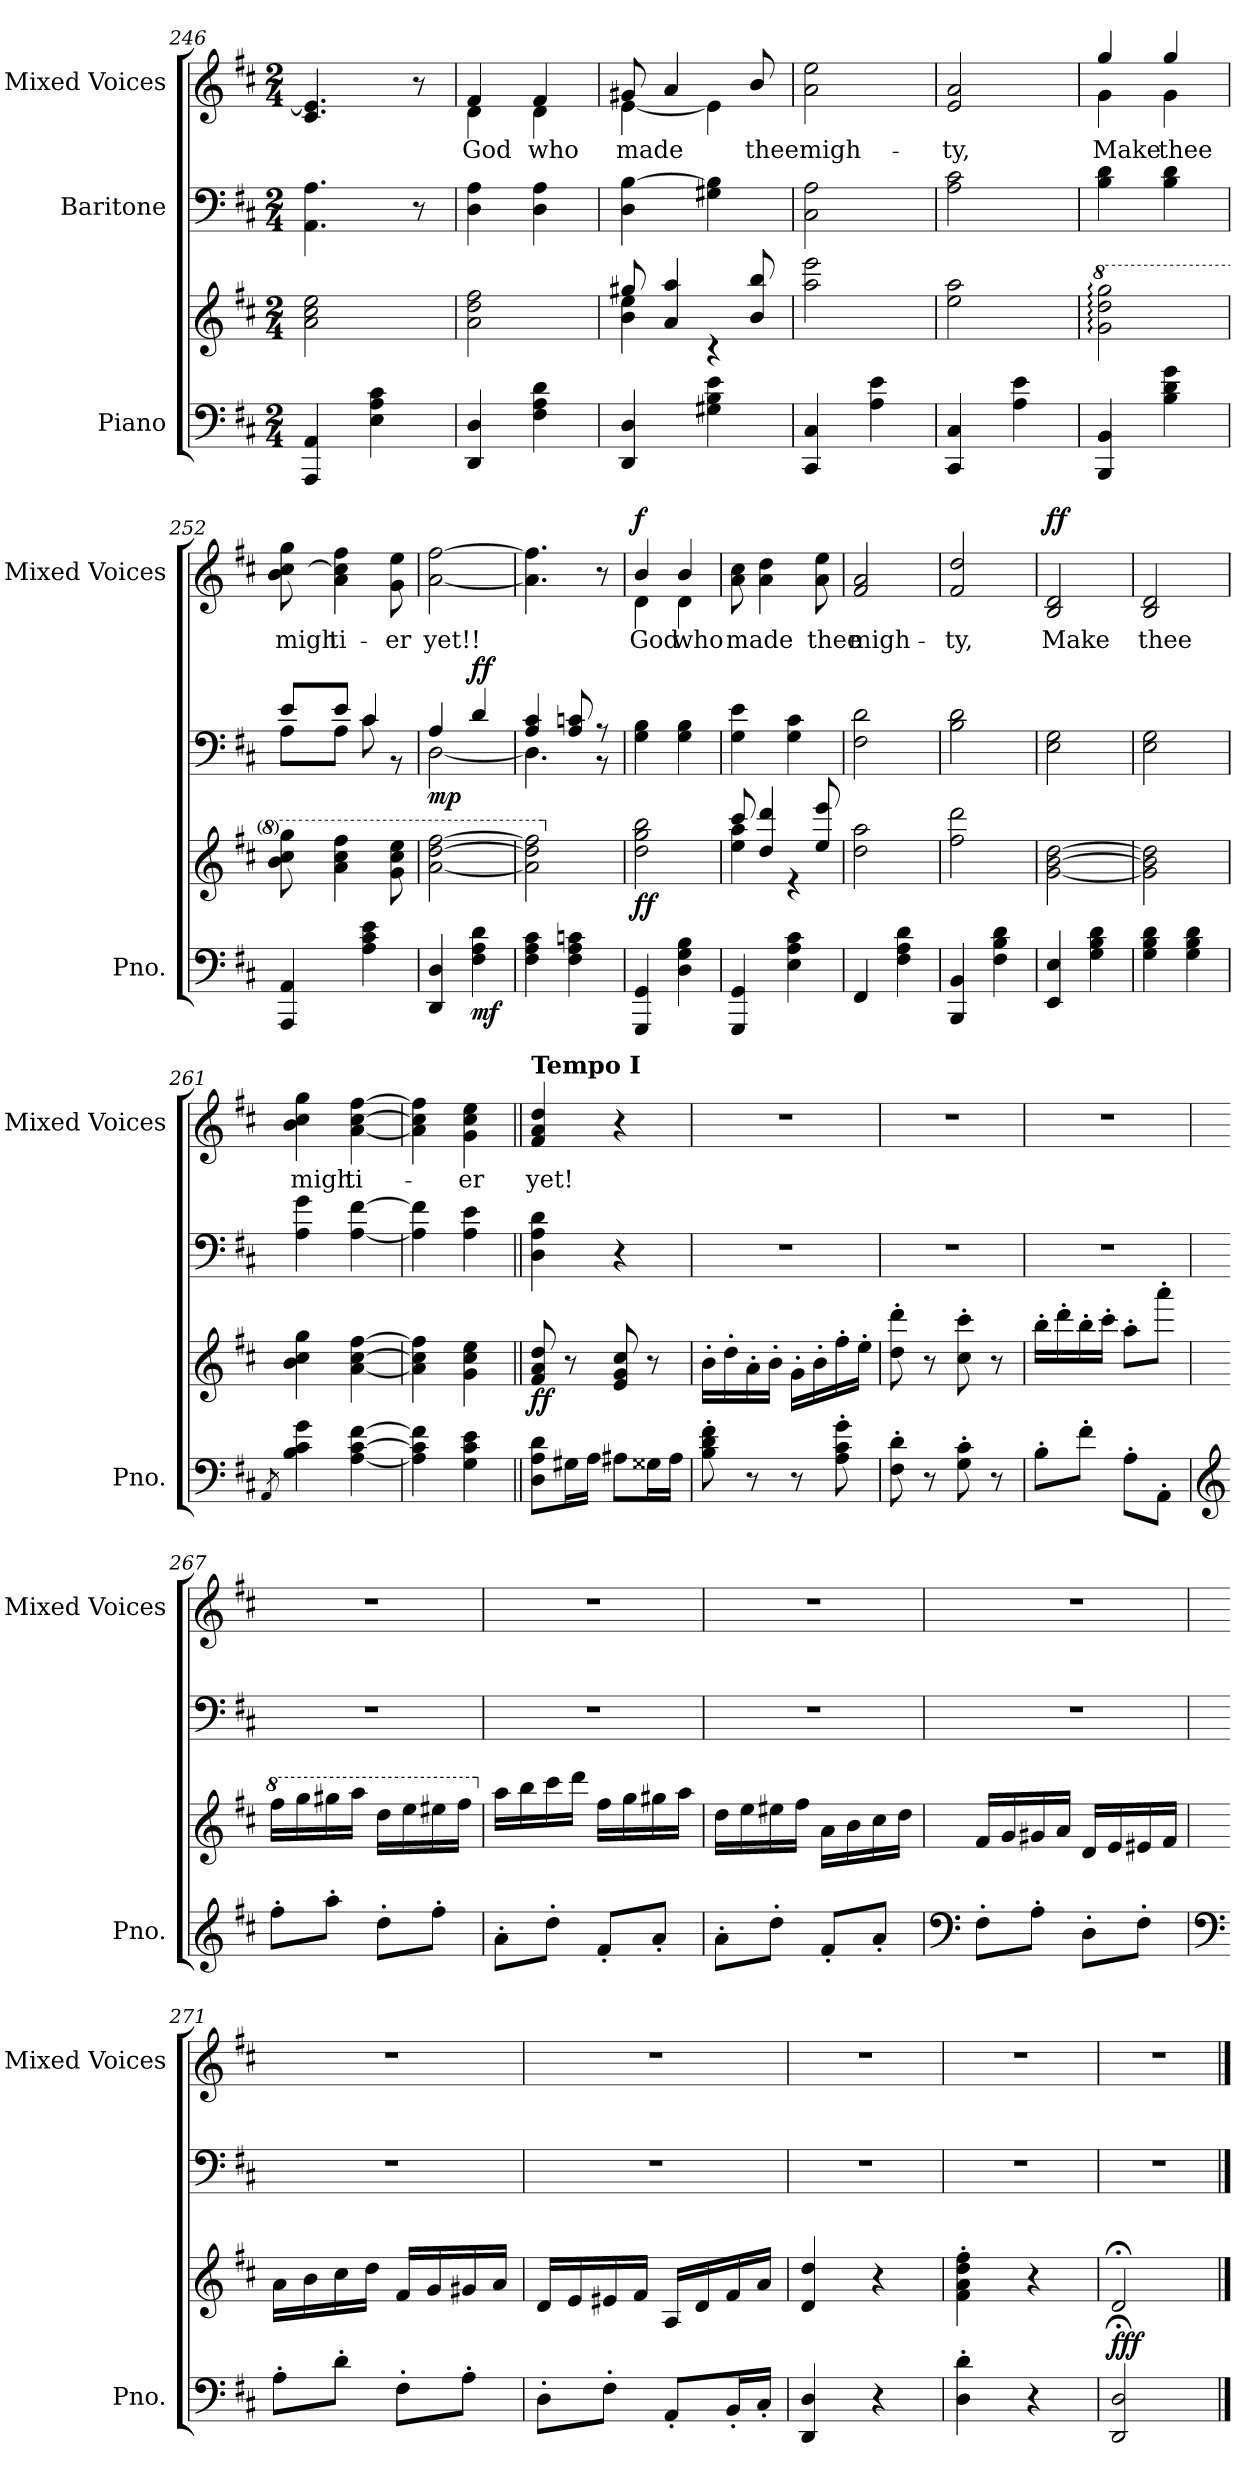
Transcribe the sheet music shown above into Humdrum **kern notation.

**kern	**kern	**dynam	**kern	**dynam	**kern	**text	**dynam
*part3	*part3	*part3	*part2	*part2	*part1	*part1	*part1
*staff4	*staff3	*staff3/4	*staff2	*staff2	*staff1	*staff1	*staff1
*I"Piano	*	*	*I"Baritone	*	*I"Mixed Voices	*	*
*I'Pno.	*	*	*	*	*I'Mixed Voices	*	*
*clefF4	*clefG2	*	*clefF4	*	*clefG2	*	*
*k[f#c#]	*k[f#c#]	*	*k[f#c#]	*	*k[f#c#]	*	*
*M2/4	*M2/4	*	*M2/4	*	*M2/4	*	*
=246	=246	=246	=246	=246	=246	=246	=246
4AAA/ 4AA/	2a\ 2cc#\ 2ee\	.	4.AA\ 4.A\	.	4.c#/ 4.e/]	.	.
4E\ 4A\ 4c#\	.	.	.	.	.	.	.
.	.	.	8r	.	8r	.	.
=247	=247	=247	=247	=247	=247	=247	=247
*	*	*	*	*	*^	*	*
4DD/ 4D/	2a\ 2dd\ 2ff#\	.	4D\ 4A\	.	4f#/	4d\	God	.
4F#\ 4A\ 4d\	.	.	4D\ 4A\	.	4f#/	4d\	who	.
=248	=248	=248	=248	=248	=248	=248	=248	=248
*	*^	*	*	*	*	*	*	*
4DD/ 4D/	8gg#X/	4b\ 4ee\	.	4D\ [4B\	.	8g#X/	[4e\	made	.
.	4a/ 4aa/	.	.	.	.	4a/	.	.	.
4G#X\ 4B\ 4e\	.	4r	.	4G#X\ 4B\]	.	.	4e\]	.	.
.	8b/ 8bb/	.	.	.	.	8b/	.	thee	.
*	*v	*v	*	*	*	*v	*v	*	*
=249	=249	=249	=249	=249	=249	=249	=249
4CC#/ 4C#/	2aa\ 2eee\	.	2C#\ 2A\	.	2a\ 2ee\	migh-	.
4A\ 4e\	.	.	.	.	.	.	.
=250	=250	=250	=250	=250	=250	=250	=250
4CC#/ 4C#/	2ee\ 2aa\	.	2A\ 2c#\	.	2e/ 2a/	-ty,	.
4A\ 4e\	.	.	.	.	.	.	.
!!LO:LB:g=z
=251	=251	=251	=251	=251	=251	=251	=251
*	*8va	*	*	*	*	*	*
*	*	*	*	*	*^	*	*
4BBB/ 4BB/	2gg\: 2ddd\: 2ggg\:	.	4B\ 4d\	.	4gg/	4g\	Make	.
4B\ 4d\ 4g\	.	.	4B\ 4d\	.	4gg/	4g\	thee	.
*	*	*	*	*	*v	*v	*	*
=252	=252	=252	=252	=252	=252	=252	=252
*	*	*	*^	*	*	*	*
4AAA/ 4AA/	8bb\ 8ccc#\ 8ggg\	.	8e/L	8A\L	.	8b\ [8cc#\ 8gg\	migh-	.
.	4aa\ 4ccc#\ 4fff#\	.	8e/J	8A\J	.	4a\ 4cc#\] 4ff#\	-ti-	.
4A\ 4c#\ 4e\	.	.	4c#/	8c#\	.	.	.	.
.	8gg\ 8ccc#\ 8eee\	.	.	8r	.	8g\ 8ee\	-er	.
=253	=253	=253	=253	=253	=253	=253	=253	=253
!	!	!	!	!	!LO:DY:b	!	!	!
4DD/ 4D/	[2aa\ [2ddd\ [2fff#\	.	4A/	[2D\	mp	[2a\ [2ff#\	yet!!	.
!	!	!LO:DY:b=2	!	!	!LO:DY:a	!	!	!
4F#\ 4A\ 4d\	.	mf	4d/	.	ff	.	.	.
=254	=254	=254	=254	=254	=254	=254	=254	=254
4F#\ 4A\ 4c#\	2aa\] 2ddd\] 2fff#\]	.	4A/ 4c#/	4.D\]	.	4.a\] 4.ff#\]	.	.
4F#\ 4A\ 4cn\	.	.	8A/ 8cn/	.	.	.	.	.
.	.	.	8r	8r	.	8r	.	.
*	*	*	*v	*v	*	*	*	*
=255	=255	=255	=255	=255	=255	=255	=255
*	*X8va	*	*	*	*	*	*
*	*	*	*^	*	*^	*	*
!	!	!LO:DY:b	!	!	!	!	!	!	!LO:DY:b
*	*	*	*v	*v	*	*	*	*	*
4GGG/ 4GG/	2dd\ 2gg\ 2bb\	ff	4G\ 4B\	.	4b/	4d\	God	f
4D\ 4G\ 4B\	.	.	4G\ 4B\	.	4b/	4d\	who	.
*	*	*	*	*	*v	*v	*	*
=256	=256	=256	=256	=256	=256	=256	=256
*	*^	*	*	*	*	*	*
4GGG/ 4GG/	8ccc#/	4ee\ 4aa\	.	4G\ 4e\	.	8a\ 8cc#\	made	.
.	4dd/ 4ddd/	.	.	.	.	4a\ 4dd\	.	.
4E\ 4A\ 4c#\	.	4r	.	4G\ 4c#\	.	.	.	.
.	8ee/ 8eee/	.	.	.	.	8a\ 8ee\	thee	.
*	*v	*v	*	*	*	*	*	*
=257	=257	=257	=257	=257	=257	=257	=257
4FF#/	2dd\ 2aa\	.	2F#\ 2d\	.	2f#/ 2a/	migh-	.
4F#\ 4A\ 4d\	.	.	.	.	.	.	.
=258	=258	=258	=258	=258	=258	=258	=258
4BBB/ 4BB/	2ff#\ 2ddd\	.	2B\ 2d\	.	2f#/ 2dd/	-ty,	.
4F#\ 4B\ 4d\	.	.	.	.	.	.	.
!!LO:LB:g=z
=259	=259	=259	=259	=259	=259	=259	=259
!	!	!	!	!	!	!	!LO:DY:b
4EE/ 4E/	[2g\ [2b\ [2dd\	.	2E\ 2G\	.	2B/ 2d/	Make	ff
4G\ 4B\ 4d\	.	.	.	.	.	.	.
=260	=260	=260	=260	=260	=260	=260	=260
4G\ 4B\ 4d\	2g\] 2b\] 2dd\]	.	2E\ 2G\	.	2B/ 2d/	thee	.
4G\ 4B\ 4d\	.	.	.	.	.	.	.
=261	=261	=261	=261	=261	=261	=261	=261
8qAA/	.	.	.	.	.	.	.
4B\ 4c#\ 4g\	4b\ 4cc#\ 4gg\	.	4A\ 4g\	.	4b\ 4cc#\ 4gg\	migh-	.
[4A\ [4c#\ [4f#\	[4a\ [4cc#\ [4ff#\	.	[4A\ [4f#\	.	[4a\ [4cc#\ [4ff#\	-ti-	.
=262	=262	=262	=262	=262	=262	=262	=262
4A\] 4c#\] 4f#\]	4a\] 4cc#\] 4ff#\]	.	4A\] 4f#\]	.	4a\] 4cc#\] 4ff#\]	.	.
4G\ 4c#\ 4e\	4g\ 4cc#\ 4ee\	.	4A\ 4e\	.	4g\ 4cc#\ 4ee\	-er	.
=263||	=263||	=263||	=263||	=263||	=263||	=263||	=263||
!	!	!	!	!	!LO:TX:a:B:t=Tempo I	!	!
!	!	!LO:DY:b	!	!	!	!	!
8D\ 8A\ 8d\L	8f#/ 8a/ 8dd/	ff	4D\ 4A\ 4d\	.	4f#/ 4a/ 4dd/	yet!	.
16G#X\L	8r	.	.	.	.	.	.
16A\JJ	.	.	.	.	.	.	.
8A#X\L	8e/ 8g/ 8cc#/	.	4r	.	4r	.	.
16G##X\L	8r	.	.	.	.	.	.
16A#\JJ	.	.	.	.	.	.	.
=264	=264	=264	=264	=264	=264	=264	=264
8B\' 8d\' 8f#\'	16b'\LL	.	2r	.	2r	.	.
.	16dd'\	.	.	.	.	.	.
8r	16a'\	.	.	.	.	.	.
.	16b'\JJ	.	.	.	.	.	.
8r	16g'\LL	.	.	.	.	.	.
.	16b'\	.	.	.	.	.	.
8A\' 8c#\' 8g\'	16ff#'\	.	.	.	.	.	.
.	16ee'\JJ	.	.	.	.	.	.
=265	=265	=265	=265	=265	=265	=265	=265
8F#\' 8d\'	8dd\' 8ddd\'	.	2r	.	2r	.	.
8r	8r	.	.	.	.	.	.
8G\' 8c#\'	8cc#\' 8ccc#\'	.	.	.	.	.	.
8r	8r	.	.	.	.	.	.
!!LO:PB:g=z
=266	=266	=266	=266	=266	=266	=266	=266
8B'\L	16bb'\LL	.	2r	.	2r	.	.
.	16ddd'\	.	.	.	.	.	.
8f#'\J	16bb'\	.	.	.	.	.	.
.	16ccc#'\JJ	.	.	.	.	.	.
8A'\L	8aa'\L	.	.	.	.	.	.
8AA'\J	8aaa'\J	.	.	.	.	.	.
=267	=267	=267	=267	=267	=267	=267	=267
*clefG2	*	*	*	*	*	*	*
*	*8va	*	*	*	*	*	*
8ff#'\L	16fff#\LL	.	2r	.	2r	.	.
.	16ggg\	.	.	.	.	.	.
8aa'\J	16ggg#X\	.	.	.	.	.	.
.	16aaa\JJ	.	.	.	.	.	.
8dd'\L	16ddd\LL	.	.	.	.	.	.
.	16eee\	.	.	.	.	.	.
8ff#'\J	16eee#X\	.	.	.	.	.	.
.	16fff#\JJ	.	.	.	.	.	.
=268	=268	=268	=268	=268	=268	=268	=268
*	*X8va	*	*	*	*	*	*
8a'\L	16aa\LL	.	2r	.	2r	.	.
.	16bb\	.	.	.	.	.	.
8dd'\J	16ccc#\	.	.	.	.	.	.
.	16ddd\JJ	.	.	.	.	.	.
8f#'/L	16ff#\LL	.	.	.	.	.	.
.	16gg\	.	.	.	.	.	.
8a'/J	16gg#X\	.	.	.	.	.	.
.	16aa\JJ	.	.	.	.	.	.
=269	=269	=269	=269	=269	=269	=269	=269
8a'\L	16dd\LL	.	2r	.	2r	.	.
.	16ee\	.	.	.	.	.	.
8dd'\J	16ee#X\	.	.	.	.	.	.
.	16ff#\JJ	.	.	.	.	.	.
8f#'/L	16a\LL	.	.	.	.	.	.
.	16b\	.	.	.	.	.	.
8a'/J	16cc#\	.	.	.	.	.	.
.	16dd\JJ	.	.	.	.	.	.
=270	=270	=270	=270	=270	=270	=270	=270
*clefF4	*	*	*	*	*	*	*
8F#'\L	16f#/LL	.	2r	.	2r	.	.
.	16g/	.	.	.	.	.	.
8A'\J	16g#X/	.	.	.	.	.	.
.	16a/JJ	.	.	.	.	.	.
8D'\L	16d/LL	.	.	.	.	.	.
.	16e/	.	.	.	.	.	.
8F#'\J	16e#X/	.	.	.	.	.	.
.	16f#/JJ	.	.	.	.	.	.
!!LO:LB:g=z
=271	=271	=271	=271	=271	=271	=271	=271
*clefF4	*	*	*	*	*	*	*
8A'\L	16a\LL	.	2r	.	2r	.	.
.	16b\	.	.	.	.	.	.
8d'\J	16cc#\	.	.	.	.	.	.
.	16dd\JJ	.	.	.	.	.	.
8F#'\L	16f#/LL	.	.	.	.	.	.
.	16g/	.	.	.	.	.	.
8A'\J	16g#X/	.	.	.	.	.	.
.	16a/JJ	.	.	.	.	.	.
=272	=272	=272	=272	=272	=272	=272	=272
8D'\L	16d/LL	.	2r	.	2r	.	.
.	16e/	.	.	.	.	.	.
8F#'\J	16e#X/	.	.	.	.	.	.
.	16f#/JJ	.	.	.	.	.	.
8AA'/L	16A/LL	.	.	.	.	.	.
.	16d/	.	.	.	.	.	.
16BB'/L	16f#/	.	.	.	.	.	.
16C#'/JJ	16a/JJ	.	.	.	.	.	.
=273	=273	=273	=273	=273	=273	=273	=273
4DD/ 4D/	4d/ 4dd/	.	2r	.	2r	.	.
4r	4r	.	.	.	.	.	.
=274	=274	=274	=274	=274	=274	=274	=274
4D\' 4d\'	4f#\' 4a\' 4dd\' 4ff#\'	.	2r	.	2r	.	.
4r	4r	.	.	.	.	.	.
=275	=275	=275	=275	=275	=275	=275	=275
*	*	*	*	*	*MM48	*	*
!	!	!LO:DY:a=2	!	!	!	!	!
2DD/; 2D/;	2d;</	fff	2r	.	2r	.	.
==	==	==	==	==	==	==	==
*-	*-	*-	*-	*-	*-	*-	*-
